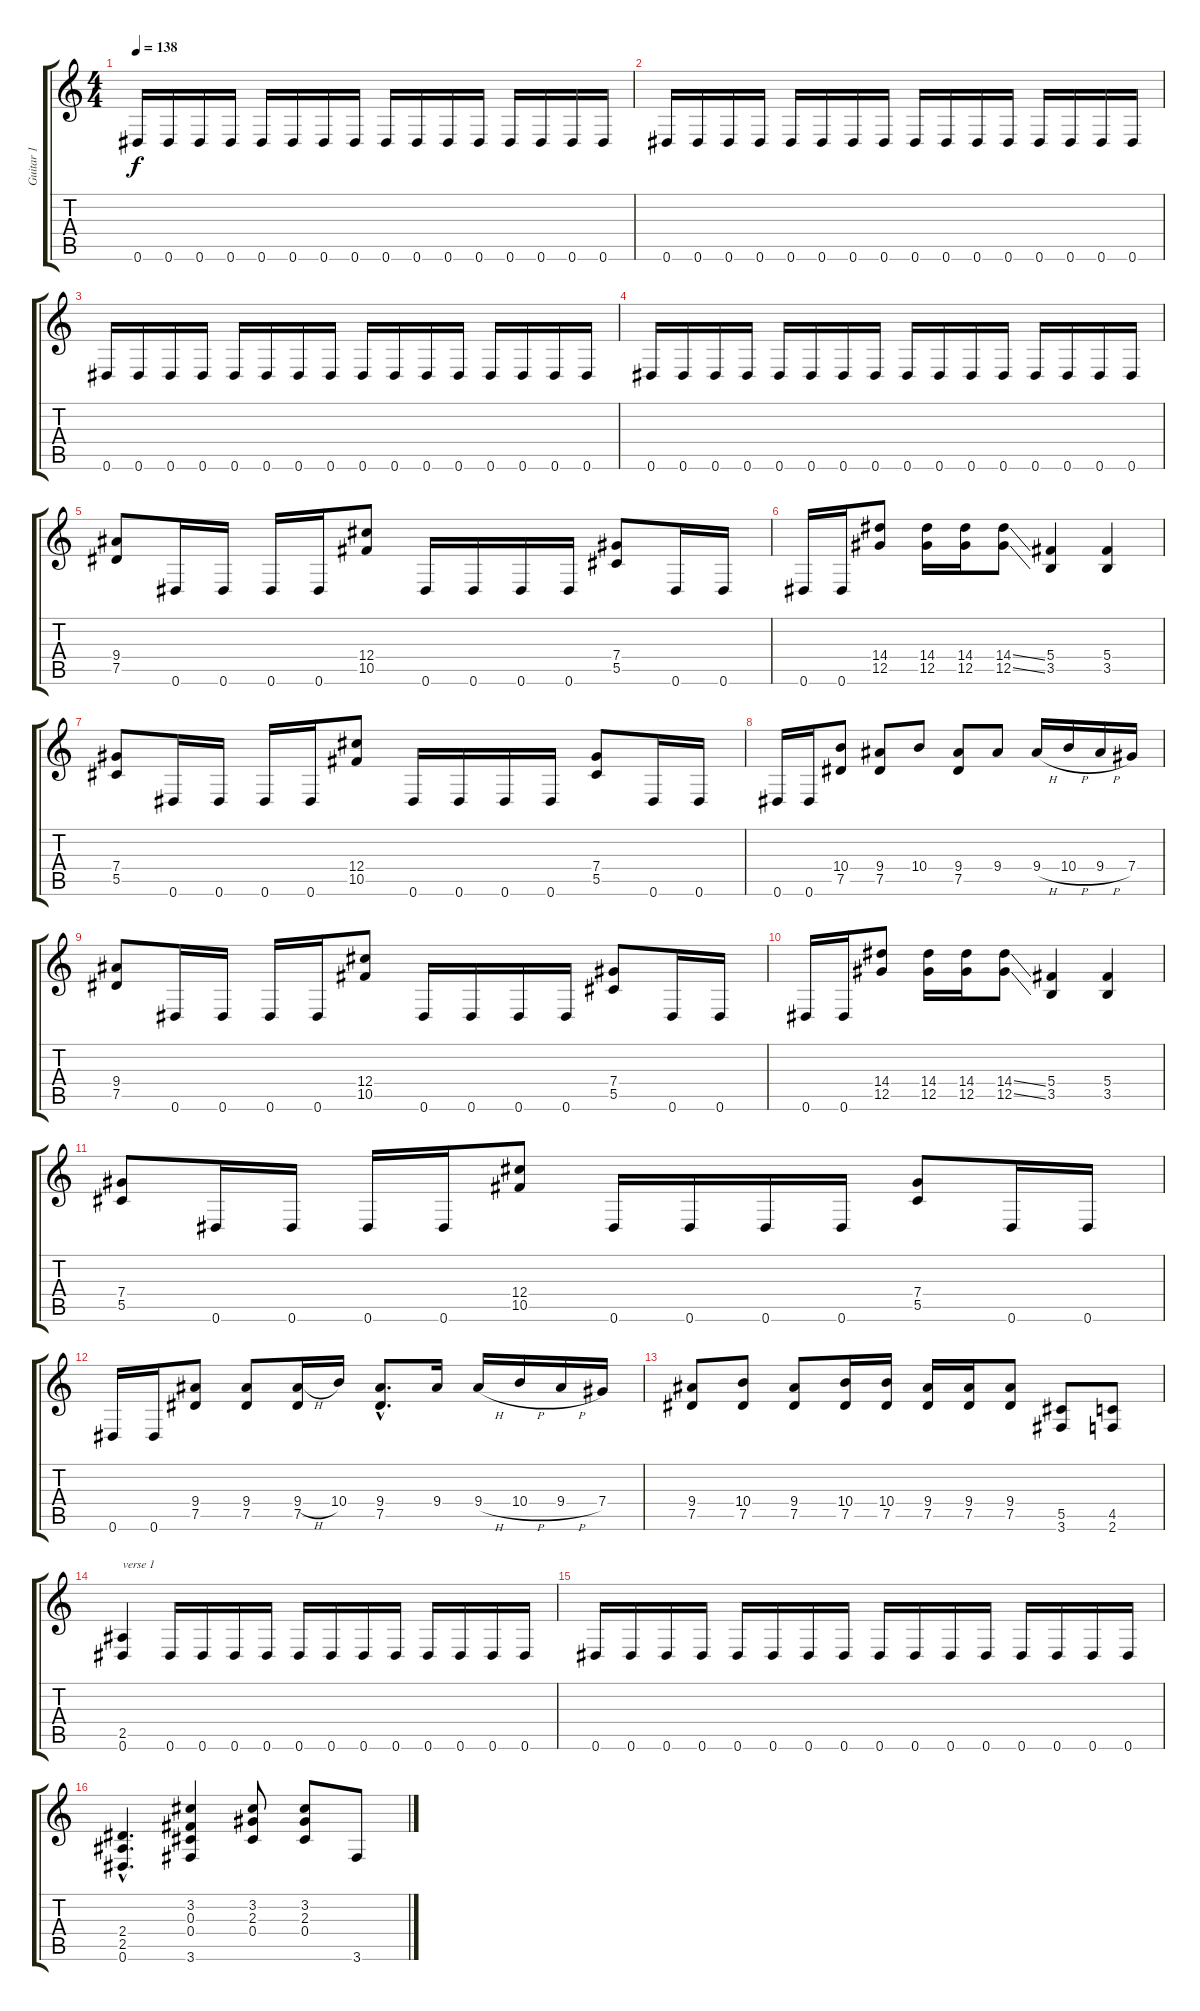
\track ("Guitar 1" "Guitar 1") {instrument distortionguitar}
\staff {score tabs}
\tuning (Eb4 Bb3 Gb3 Db3 Ab2 Eb2) {hide}
\ts (4 4)
\tempo 138
\clef g2
\ks c
0.6.16{dy f instrument distortionguitar} 0.6.16 0.6.16 0.6.16 0.6.16 0.6.16 0.6.16 0.6.16 0.6.16 0.6.16 0.6.16 0.6.16 0.6.16 0.6.16 0.6.16 0.6.16 |
0.6.16 0.6.16 0.6.16 0.6.16 0.6.16 0.6.16 0.6.16 0.6.16 0.6.16 0.6.16 0.6.16 0.6.16 0.6.16 0.6.16 0.6.16 0.6.16 |
0.6.16 0.6.16 0.6.16 0.6.16 0.6.16 0.6.16 0.6.16 0.6.16 0.6.16 0.6.16 0.6.16 0.6.16 0.6.16 0.6.16 0.6.16 0.6.16 |
0.6.16 0.6.16 0.6.16 0.6.16 0.6.16 0.6.16 0.6.16 0.6.16 0.6.16 0.6.16 0.6.16 0.6.16 0.6.16 0.6.16 0.6.16 0.6.16 |
(9.4 7.5).8 0.6.16 0.6.16 0.6.16 0.6.16 (12.4 10.5).8 0.6.16 0.6.16 0.6.16 0.6.16 (7.4 5.5).8 0.6.16 0.6.16 |
0.6.16 0.6.16 (14.4 12.5).8 (14.4 12.5).16 (14.4 12.5).16 (14.4{ss} 12.5{ss}).8 (5.4 3.5).4 (5.4 3.5).4 |
(7.4 5.5).8 0.6.16 0.6.16 0.6.16 0.6.16 (12.4 10.5).8 0.6.16 0.6.16 0.6.16 0.6.16 (7.4 5.5).8 0.6.16 0.6.16 |
0.6.16 0.6.16 (10.4 7.5).8 (9.4 7.5).8 10.4.8 (9.4 7.5).8 9.4.8 9.4{h}.16 10.4{h}.16 9.4{h}.16 7.4.16 |
(9.4 7.5).8 0.6.16 0.6.16 0.6.16 0.6.16 (12.4 10.5).8 0.6.16 0.6.16 0.6.16 0.6.16 (7.4 5.5).8 0.6.16 0.6.16 |
0.6.16 0.6.16 (14.4 12.5).8 (14.4 12.5).16 (14.4 12.5).16 (14.4{ss} 12.5{ss}).8 (5.4 3.5).4 (5.4 3.5).4 |
(7.4 5.5).8 0.6.16 0.6.16 0.6.16 0.6.16 (12.4 10.5).8 0.6.16 0.6.16 0.6.16 0.6.16 (7.4 5.5).8 0.6.16 0.6.16 |
0.6.16 0.6.16 (9.4 7.5).8 (9.4 7.5).8 (9.4{h} 7.5).16 10.4.16 (9.4{hac} 7.5{hac}).8{d} 9.4.16 9.4{h}.16 10.4{h}.16 9.4{h}.16 7.4.16 |
(9.4 7.5).8 (10.4 7.5).8 (9.4 7.5).8 (10.4 7.5).16 (10.4 7.5).16 (9.4 7.5).16 (9.4 7.5).16 (9.4 7.5).8 (5.5 3.6).8 (4.5 2.6).8 |
(2.5 0.6).4{txt "verse 1"} 0.6.16 0.6.16 0.6.16 0.6.16 0.6.16 0.6.16 0.6.16 0.6.16 0.6.16 0.6.16 0.6.16 0.6.16 |
0.6.16 0.6.16 0.6.16 0.6.16 0.6.16 0.6.16 0.6.16 0.6.16 0.6.16 0.6.16 0.6.16 0.6.16 0.6.16 0.6.16 0.6.16 0.6.16 |
(2.4{hac} 2.5{hac} 0.6{hac}).4{d} (3.2 0.3 0.4 3.6).4 (3.2 2.3 0.4).8 (3.2 2.3 0.4).8 3.6.8
